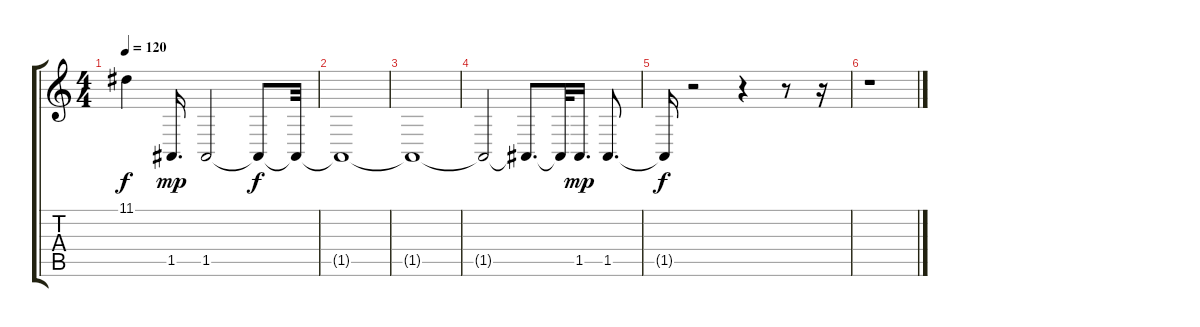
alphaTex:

\track "" {instrument whistle}
\staff {score tabs}
\tuning (E4 B3 G3 D3 A2 E2) {hide}
\ts (4 4)
\tempo 120
\clef g2
\ks c
11.1{t}.4{dy f} 1.5.16{d dy mp instrument timpani} 1.5.2 1.5{t}.8{dy f} 1.5{t}.32 |
1.5{t}.1 |
1.5{t}.1 |
1.5{t}.2 1.5{t}.8{d} 1.5{t}.32 1.5.16{d dy mp} 1.5.8{d} |
1.5{t}.16{dy f} r.2 r.4 r.8 r.16 |
r.1
